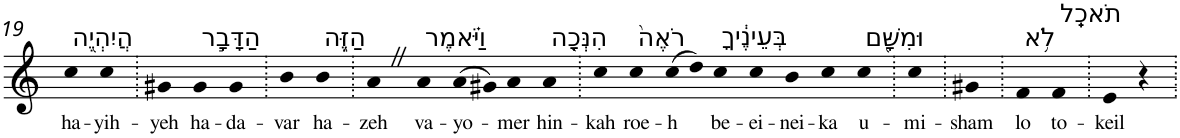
**kern	**text
*part1	*part1
*staff1	*staff1
*I"Piano	*
*I'Pno	*
!!LO:PB:g=z
*clefG2	*
*k[]	*
=19	=19
!LO:TX:a:t=הֲיִהְיֶ֖ה	!
!	!LO:LY:b
4cc	ha-
!	!LO:LY:b
4cc	-yih-
=20.	=20.
!	!LO:LY:b
4g#X	-yeh
!LO:TX:a:t=הַדָּבָ֣ר	!
!	!LO:LY:b
4g#	ha-
!	!LO:LY:b
4g#	-da-
=21.	=21.
!	!LO:LY:b
4b	-var
!LO:TX:a:t=הַזֶּ֑ה	!
!	!LO:LY:b
4b	ha-
=22.	=22.
!	!LO:LY:b
4aZ	-zeh
!LO:TX:a:t=וַיֹּ֗אמֶר	!
!	!LO:LY:b
4a	va-
!	!LO:LY:b
(>8a	-yo-
8g#X)	.
!	!LO:LY:b
4a	-mer
!LO:TX:a:t=הִנְּכָ֤ה	!
!	!LO:LY:b
4a	hin-
=23.	=23.
!	!LO:LY:b
4cc	-kah
!LO:TX:a:t=רֹאֶה֙	!
!	!LO:LY:b
4cc	roe-
!	!LO:LY:b
(>8cc	-h
8dd)	.
!LO:TX:a:t=בְּעֵינֶ֔יךָ	!
!	!LO:LY:b
4cc	be-
!	!LO:LY:b
4cc	-ei-
!	!LO:LY:b
4b	-nei-
!	!LO:LY:b
4cc	-ka
!LO:TX:a:t=וּמִשָּׁ֖ם	!
!	!LO:LY:b
4cc	u-
=24.	=24.
!	!LO:LY:b
4cc	-mi-
=25.	=25.
!	!LO:LY:b
4g#X	-sham
=26.	=26.
!LO:TX:a:t=לֹ֥א	!
!	!LO:LY:b
4f	lo
!LO:TX:a:t=תֹאכֵֽל	!
!	!LO:LY:b
4f	to-
=27.	=27.
!	!LO:LY:b
4e	-keil
4r	.
=.	=.
*-	*-
